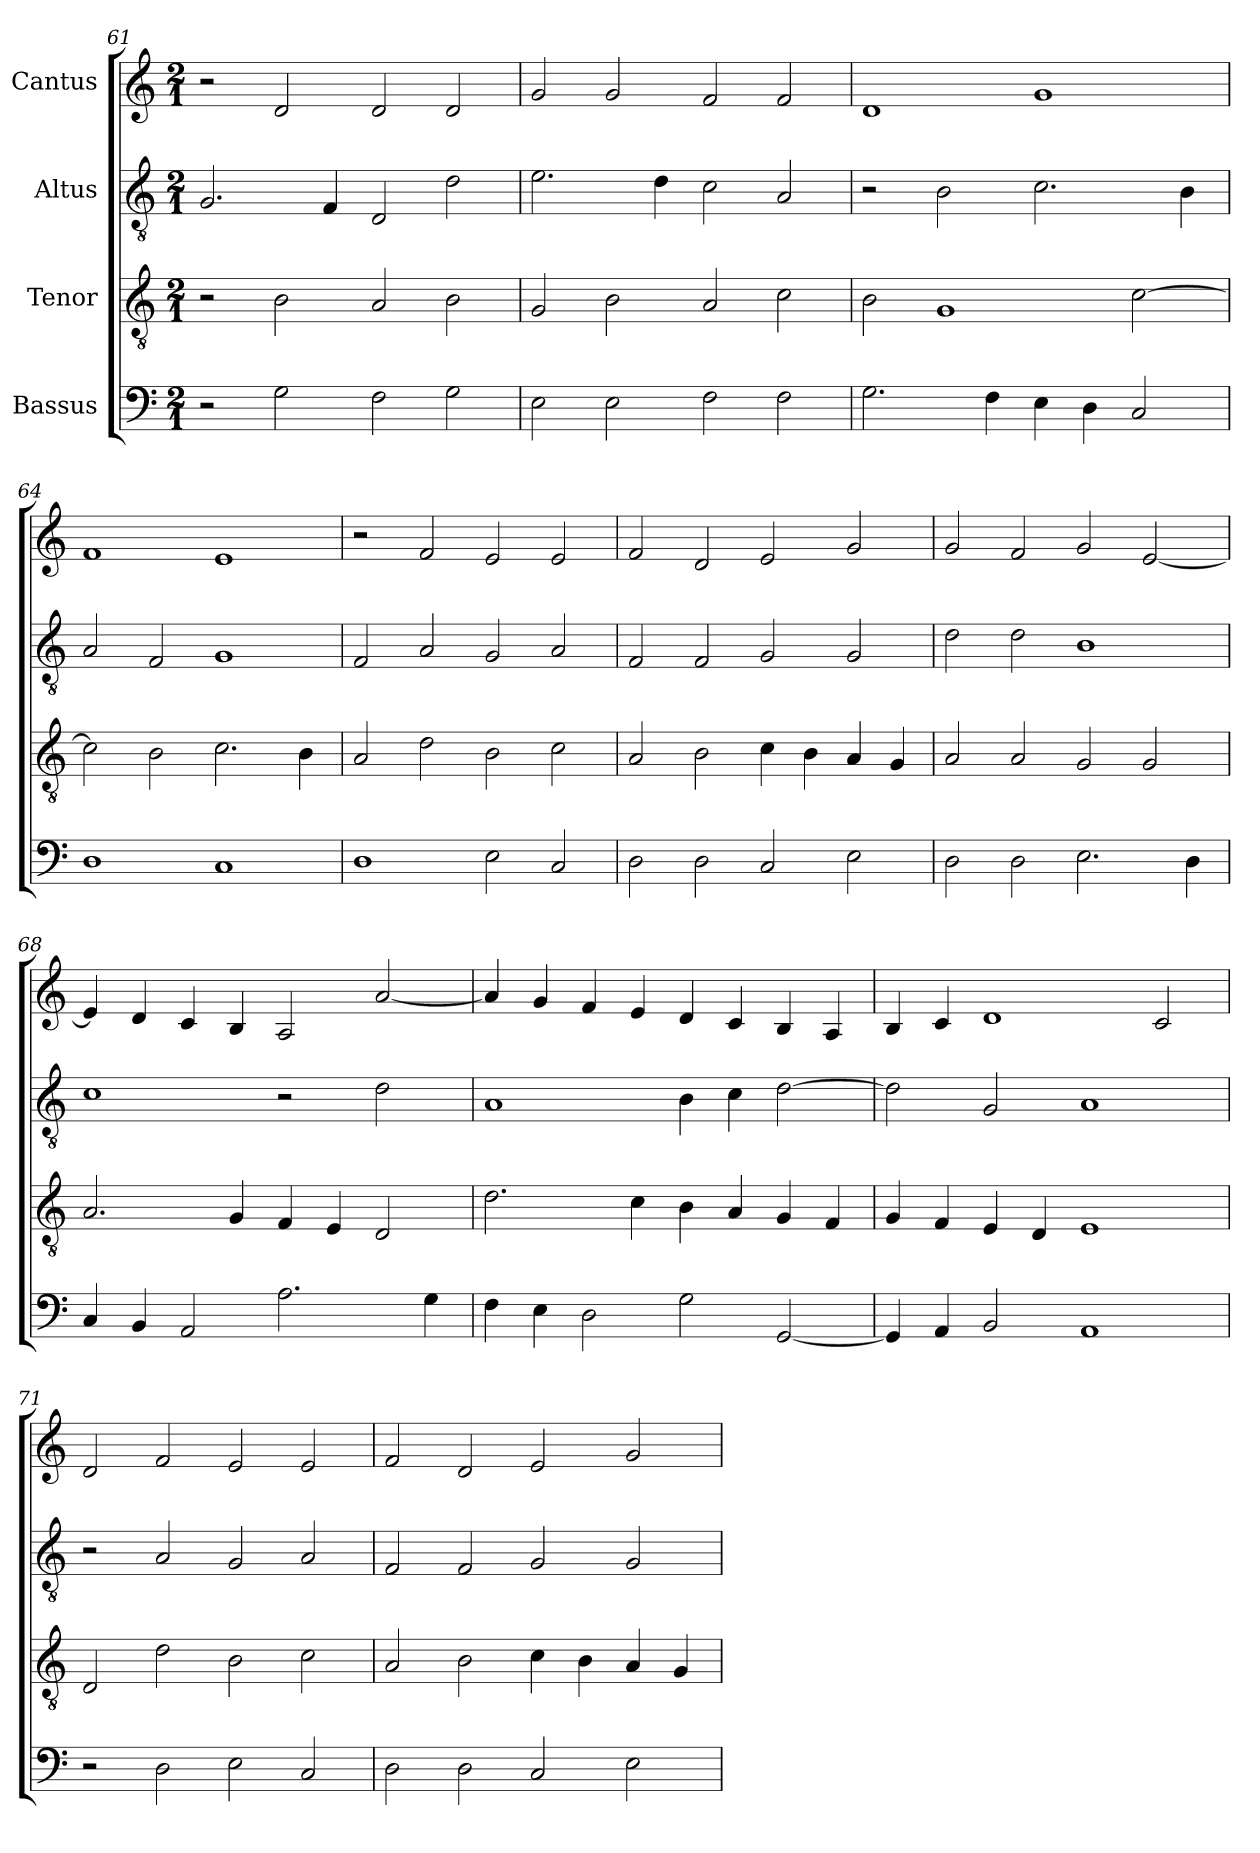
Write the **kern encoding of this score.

**kern	**kern	**kern	**kern
*part4	*part3	*part2	*part1
*staff4	*staff3	*staff2	*staff1
*I"Bassus	*I"Tenor	*I"Altus	*I"Cantus
*clefF4	*clefGv2	*clefGv2	*clefG2
*	*ITrd7c12	*ITrd7c12	*
*k[]	*k[]	*k[]	*k[]
*C:	*C:	*C:	*C:
*M2/1	*M2/1	*M2/1	*M2/1
=61	=61	=61	=61
2r	2r	2.GGi/	2r
2Gi\	2BBi\	.	2di/
.	.	4FFi/	.
2Fi\	2AAi/	2DDi/	2di/
2Gi\	2BBi\	2Di\	2di/
!!LO:LB:g=z
=62	=62	=62	=62
2Ei\	2GGi/	2.Ei\	2gi/
2Ei\	2BBi\	.	2gi/
.	.	4Di\	.
2Fi\	2AAi/	2Ci\	2fi/
2Fi\	2Ci\	2AAi/	2fi/
=63	=63	=63	=63
2.Gi\	2BBi\	2r	1di
.	1GGi	2BBi\	.
4Fi\	.	.	.
4Ei\	.	2.Ci\	1gi
4Di\	.	.	.
2Ci/	[>2Ci\	.	.
.	.	4BBi\	.
=64	=64	=64	=64
1Di	2Ci\]	2AAi/	1fi
.	2BBi\	2FFi/	.
1Ci	2.Ci\	1GGi	1ei
.	4BBi\	.	.
=65	=65	=65	=65
1Di	2AAi/	2FFi/	2r
.	2Di\	2AAi/	2fi/
2Ei\	2BBi\	2GGi/	2ei/
2Ci/	2Ci\	2AAi/	2ei/
=66	=66	=66	=66
2Di\	2AAi/	2FFi/	2fi/
2Di\	2BBi\	2FFi/	2di/
2Ci/	4Ci\	2GGi/	2ei/
.	4BBi\	.	.
2Ei\	4AAi/	2GGi/	2gi/
.	4GGi/	.	.
!!LO:LB:g=z
=67	=67	=67	=67
2Di\	2AAi/	2Di\	2gi/
2Di\	2AAi/	2Di\	2fi/
2.Ei\	2GGi/	1BBi	2gi/
.	2GGi/	.	[<2ei/
4Di\	.	.	.
=68	=68	=68	=68
4Ci/	2.AAi/	1Ci	4ei/]
4BBi/	.	.	4di/
2AAi/	.	.	4ci/
.	4GGi/	.	4Bi/
2.Ai\	4FFi/	2r	2Ai/
.	4EEi/	.	.
.	2DDi/	2Di\	[<2ai/
4Gi\	.	.	.
=69	=69	=69	=69
4Fi\	2.Di\	1AAi	4ai/]
4Ei\	.	.	4gi/
2Di\	.	.	4fi/
.	4Ci\	.	4ei/
2Gi\	4BBi\	4BBi\	4di/
.	4AAi/	4Ci\	4ci/
[<2GGi/	4GGi/	[>2Di\	4Bi/
.	4FFi/	.	4Ai/
=70	=70	=70	=70
4GGi/]	4GGi/	2Di\]	4Bi/
4AAi/	4FFi/	.	4ci/
2BBi/	4EEi/	2GGi/	1di
.	4DDi/	.	.
1AAi	1EEi	1AAi	.
.	.	.	2ci/
=71	=71	=71	=71
2r	2DDi/	2r	2di/
2Di\	2Di\	2AAi/	2fi/
2Ei\	2BBi\	2GGi/	2ei/
2Ci/	2Ci\	2AAi/	2ei/
!!LO:LB:g=z
=72	=72	=72	=72
2Di\	2AAi/	2FFi/	2fi/
2Di\	2BBi\	2FFi/	2di/
2Ci/	4Ci\	2GGi/	2ei/
.	4BBi\	.	.
2Ei\	4AAi/	2GGi/	2gi/
.	4GGi/	.	.
=	=	=	=
*-	*-	*-	*-
